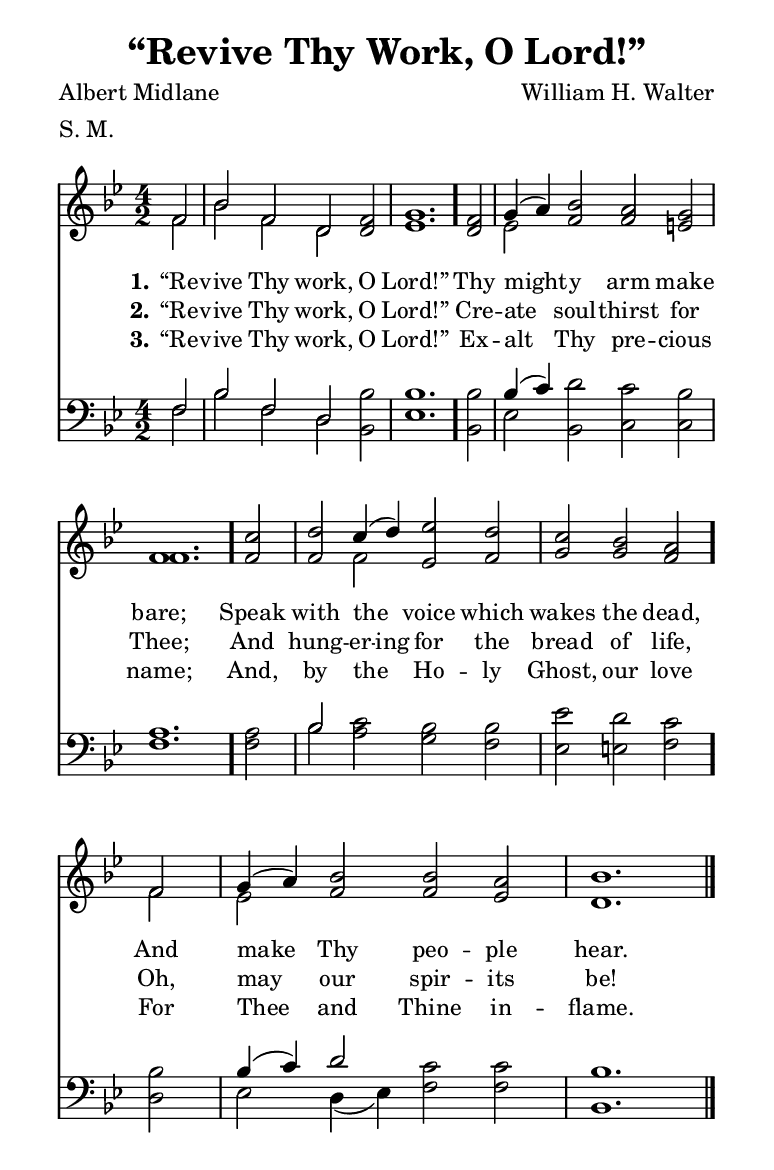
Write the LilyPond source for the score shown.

\include "common/global.ily"
\paper {
  \include "common/paper.ily"
  ragged-bottom = ##t
}

\header{
  hymnnumber = "377"
  title = "“Revive Thy Work, O Lord!”"
  tunename = "Festal Song"
  meter = "S. M."
  poet = "Albert Midlane" % see https://hymnary.org/text/revive_thy_work_o_lord_thy_mighty_arm
  composer = "William H. Walter" % see https://hymnary.org/tune/festal_song_walter
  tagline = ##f
}

global = {
  \include "common/overrides.ily"
  \override Staff.TimeSignature.style = #'numbered
  \time 4/2
  \override Score.MetronomeMark.transparent = ##t % hide all fermata changes too
  \tempo 2=80
  \key bes \major
  \partial 2
  \autoBeamOff
}

notesSoprano = {
\global
\relative c' {

  f2 | bes f d f | g1.
  f2 | g4( a) bes2 a g | f1. \eogbreak
  c'2 | d c4( d) ees2 d | c bes a
  f2 | g4( a) bes2 bes a | bes1.

  \bar "|."

}
}

notesAlto = {
\global
\relative e' {

  f2 | bes f d d | ees1.
  d2 | ees f f e | f1.
  f2 | f f ees f | g g f
  f2 | ees f f ees | d1.

}
}

notesTenor = {
\global
\relative a {

  f2 | bes f d bes' | bes1.
  bes2 | bes4( c) d2 c bes | a1.
  a2 | bes c bes bes | ees d c
  bes2 | bes4( c) d2 c c | bes1.

}
}

notesBass = {
\global
\relative f {

  f2 | bes f d bes | ees1.
  bes2 | ees bes c c | f1.
  f2 | bes a g f | ees e f
  d2 | ees d4( ees) f2 f | bes,1.

}
}

wordsA = \lyricmode {
\set stanza = "1."

“Re -- vive Thy work, O Lord!” \bar "."
Thy might -- y arm make bare; \bar "."
Speak with the voice which wakes the dead, \bar "."
And make Thy peo -- ple hear. \bar "."

}

wordsB = \lyricmode {
\set stanza = "2."

“Re -- vive Thy work, O Lord!”
Cre -- ate soul -- thirst for Thee;
And hung -- { \mon } er -- ing { \moff } for the bread of life,
Oh, may our spir -- its be!
}

wordsC = \lyricmode {
\set stanza = "3."

“Re -- vive Thy work, O Lord!”
Ex -- alt Thy pre -- cious name;
And, by the Ho -- ly Ghost, our love
For Thee and Thine in -- flame.

}

wordsD = \markuplist {

\line { “Revive Thy work, O Lord!” }
\line { { \hspace #2 } Give power unto Thy Word, }
\line { Grant that Thy blessed gospel may }
\line { { \hspace #2 } In living faith be heard. }

}

wordsE = \markuplist {

\line { “Revive Thy work, O Lord!” }
\line { { \hspace #2 } And give refreshing showers; }
\line { The glory shall be all Thine own, }
\line { { \hspace #2 } The blessing, Lord, be ours! }

}

\score {
  \context ChoirStaff <<
    \context Staff = upper <<
      \set Staff.autoBeaming = ##f
      \set ChoirStaff.systemStartDelimiter = #'SystemStartBar
      \set ChoirStaff.printPartCombineTexts = ##f
      \partcombine #'(2 . 11) \notesSoprano \notesAlto
      \context NullVoice = sopranos { \voiceOne << \notesSoprano >> }
      \context Lyrics = one   \lyricsto sopranos \wordsA
      \context Lyrics = two   \lyricsto sopranos \wordsB
      \context Lyrics = three \lyricsto sopranos \wordsC
    >>
    \context Staff = men <<
      \set Staff.autoBeaming = ##f
      \clef bass
      \set ChoirStaff.printPartCombineTexts = ##f
      \partcombine #'(2 . 11) \notesTenor \notesBass
    >>
  >>
  \layout {
    \include "common/layout.ily"
  }
  #(cond ((ly:get-option 'eog-midi-permitted) #{ \midi{
    \include "common/midi.ily"
  } #}))
}

\markup { \fontsize #0.3 \column {
  \fill-line { \vcenter \column {
    \vspace #1
    \line{ \bold 4 \column { \wordsD } } \combine \null \vspace #0.4
    \line{ \bold 5 \column { \wordsE } }
    \vspace #1
  } }
  \fill-line { \line { Alternate tune: No. 169. } }
} }

\version "2.19.49"  % necessary for upgrading to future LilyPond versions.

% vi:set et ts=2 sw=2 ai nocindent syntax=lilypond:
